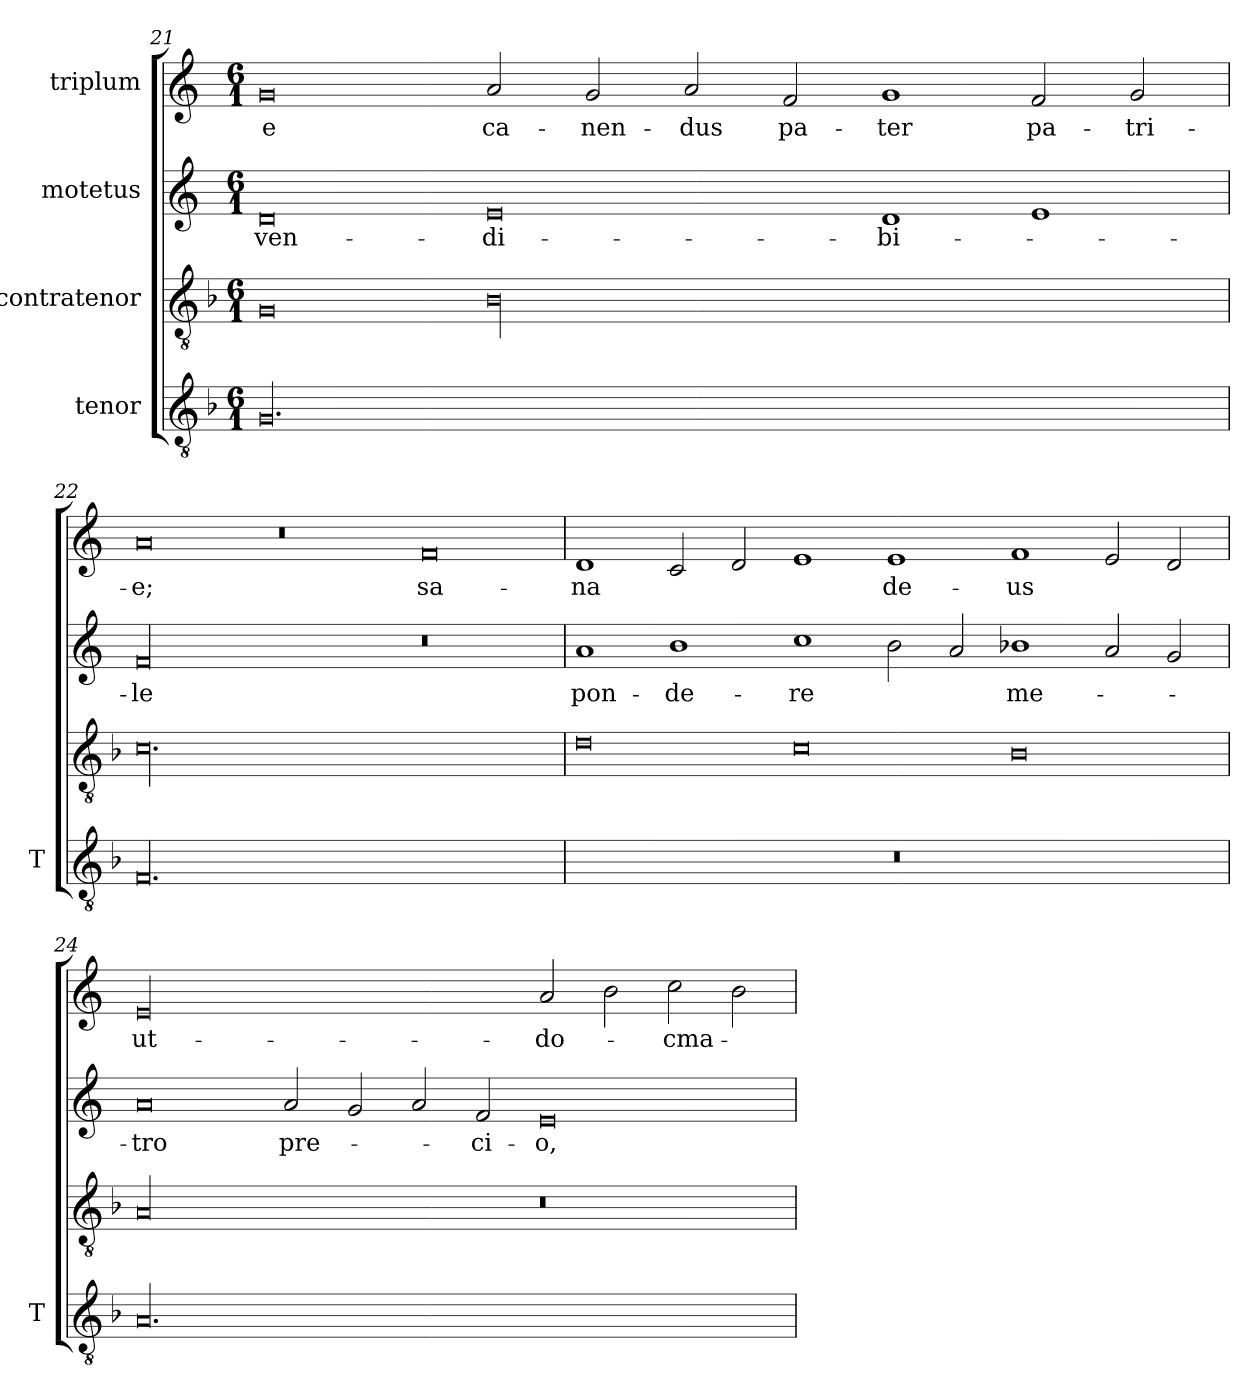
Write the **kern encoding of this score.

**kern	**kern	**kern	**text	**kern	**text
*part4	*part3	*part2	*part2	*part1	*part1
*staff4	*staff3	*staff2	*staff2	*staff1	*staff1
*I"tenor	*I"contratenor	*I"motetus	*	*I"triplum	*
*I'T	*	*	*	*	*
*clefGv2	*clefGv2	*clefG2	*	*clefG2	*
*k[b-]	*k[b-]	*k[]	*	*k[]	*
*F:	*F:	*C:	*	*C:	*
*M6/1	*M6/1	*M6/1	*	*M6/1	*
=21	=21	=21	=21	=21	=21
00.G/	0G/	0d/	ven-	0g/	-e
.	00B-\	0e/	-di-	2a/	ca-
.	.	.	.	2g/	-nen-
.	.	.	.	2a/	-dus
.	.	.	.	2f/	pa-
.	.	1d/	-bi-	1g/	-ter
.	.	1e/	.	2f/	pa-
.	.	.	.	2g/	-tri-
=22	=22	=22	=22	=22	=22
00.F/	00.c\	00f/	-le	0a/	-e;
.	.	.	.	0r	.
.	.	0r	.	0f/	sa-
!!LO:PB:g=z
=23	=23	=23	=23	=23	=23
00.r	0d\	1a/	pon-	1d/	-na
.	.	1b\	-de-	2c/	.
.	.	.	.	2d/	.
.	0c\	1cc\	-re	1e/	.
.	.	2b\	.	1e/	de-
.	.	2a/	.	.	.
.	0B-\	1b-X\	me-	1f/	-us
.	.	2a/	.	2e/	.
.	.	2g/	.	2d/	.
=24	=24	=24	=24	=24	=24
00.A/	00A/	0a/	-tro	00e/	ut-
.	.	2a/	pre-	.	.
.	.	2g/	.	.	.
.	.	2a/	.	.	.
.	.	2f/	-ci-	.	.
.	0r	0e/	-o,	2a/	do-
.	.	.	.	2b\	.
.	.	.	.	2cc\	-cma-
.	.	.	.	2b\	.
=	=	=	=	=	=
*-	*-	*-	*-	*-	*-
